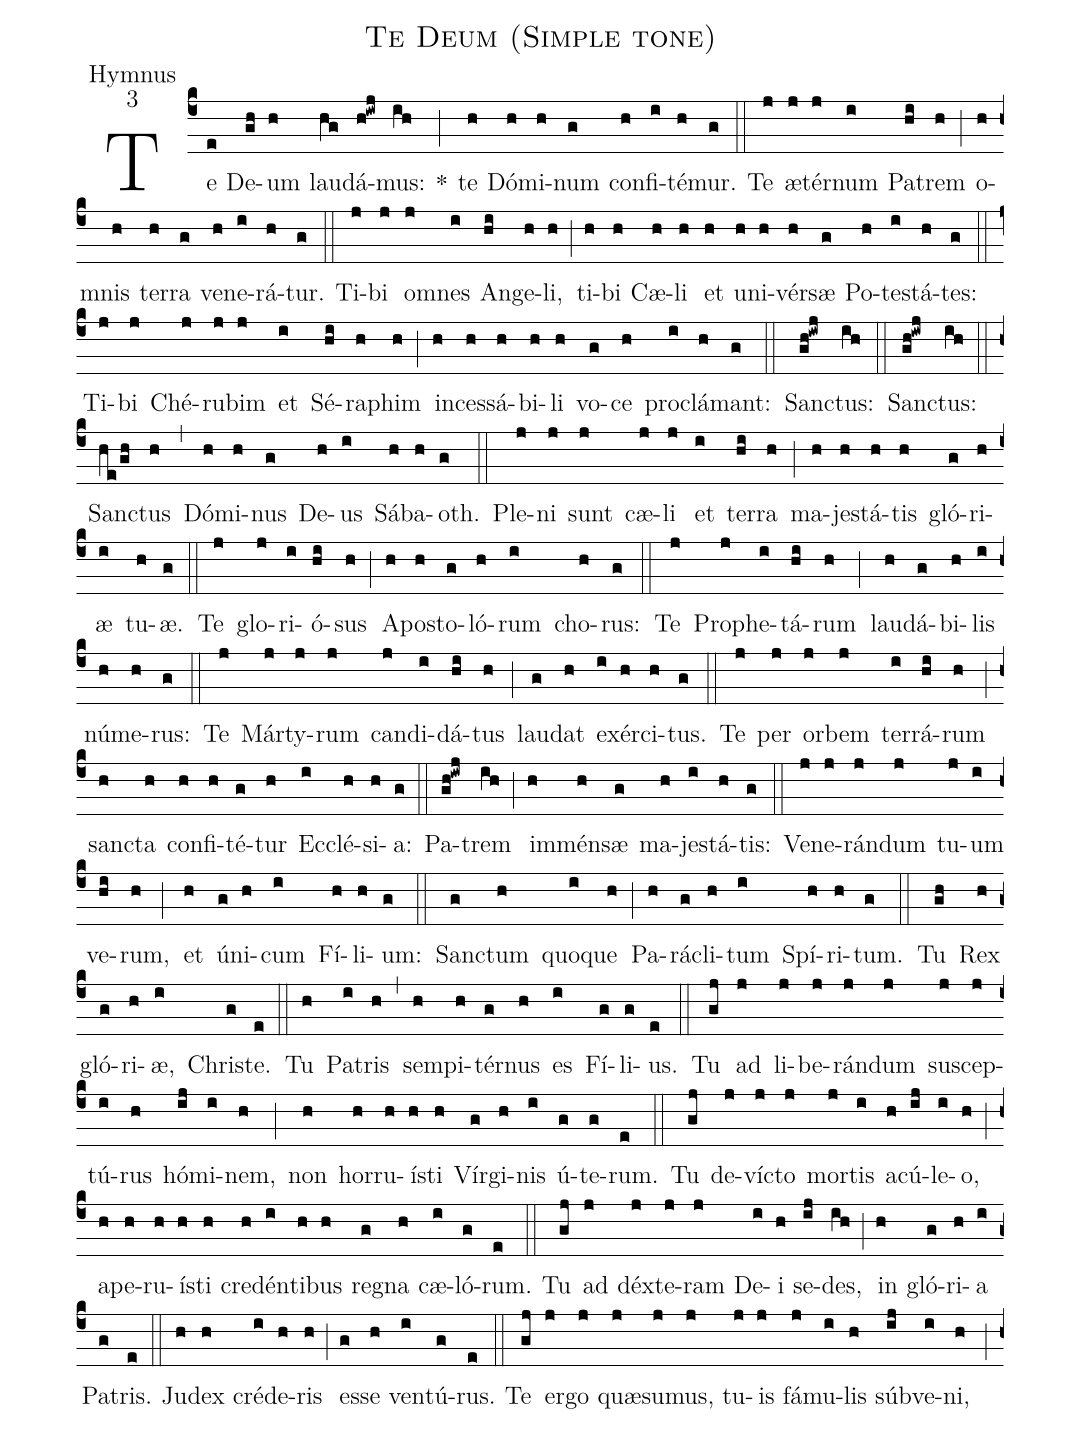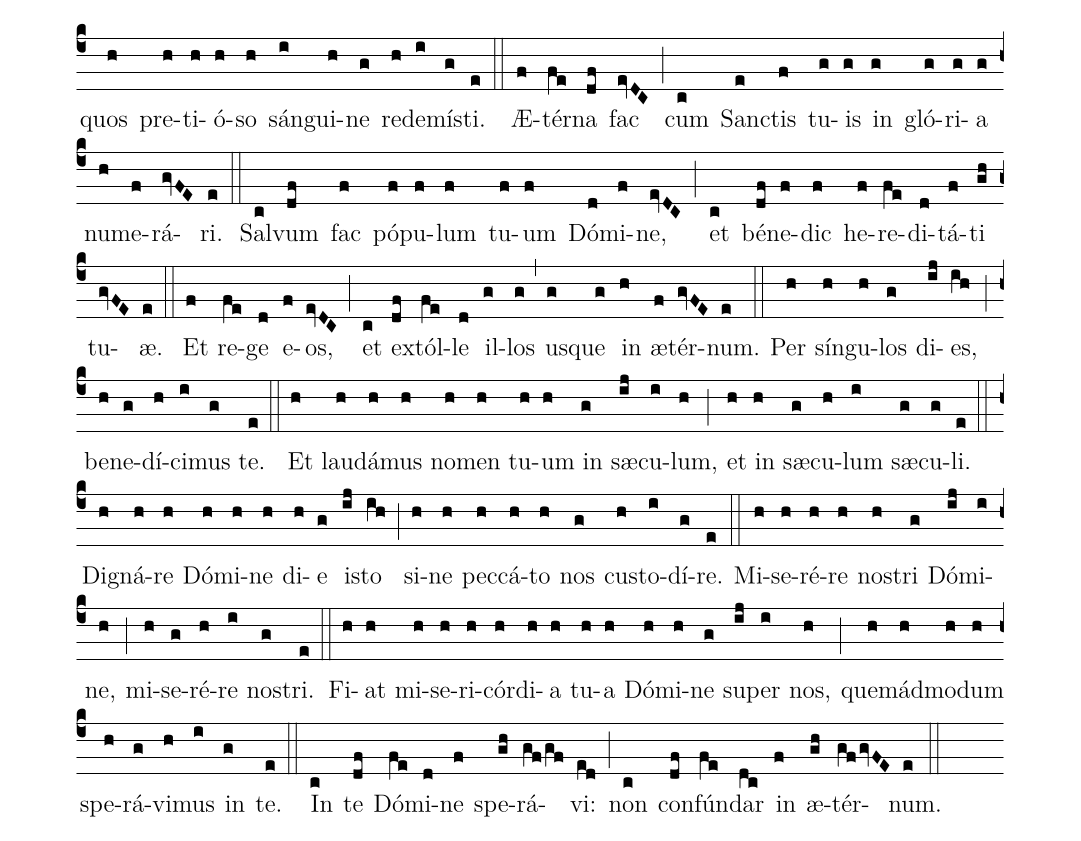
name:Te Deum (Simple tone);
office-part:Hymnus;
mode:3;
%%
(c4)

Te(e) De(gh)um(h) lau(hg)dá(h!iwj)mus:(ih) *(;) te(h) Dó(h)mi(h)num(g) con(h)fi(i)té(h)mur.(g)

(::)

Te(j) æ(j)tér(j)num(i) Pa(hi)trem(h) (;) o(h)mnis(h) ter(h)ra(g) ve(h)ne(i)rá(h)tur.(g)

(::)

Ti(j)bi(j) o(j)mnes(i) An(hi)ge(h)li,(h) (;) ti(h)bi(h) Cæ(h)li(h) et(h) u(h)ni(h)vér(h)sæ(g) Po(h)te(i)stá(h)tes:(g)

(::)

Ti(j)bi(j) Ché(j)ru(j)bim(j) et(i) Sé(hi)ra(h)phim(h) (;) in(h)ces(h)sá(h)bi(h)li(h) vo(g)ce(h) pro(i)clá(h)mant:(g)

(::)

San(gh!iwj)ctus:(ih) (::) San(gh!iwj)ctus:(ih) (::) San(he/gh)ctus(h) (,) Dó(h)mi(h)nus(g) De(h)us(i) Sá(h)ba(h)oth.(g)

(::)

Ple(j)ni(j) sunt(j) cæ(j)li(j) et(i) ter(hi)ra(h) (;) ma(h)jes(h)tá(h)tis(h) gló(g)ri(h)æ(i) tu(h)æ.(g)

(::)

Te(j) glo(j)ri(i)ó(hi)sus(h) (;) A(h)po(h)sto(g)ló(h)rum(i) cho(h)rus:(g)

(::)

Te(j) Pro(j)phe(i)tá(hi)rum(h) (;) lau(h)dá(g)bi(h)lis(i) nú(h)me(h)rus:(g)

(::)

Te(j) Már(j)ty(j)rum(j) can(j)di(i)dá(hi)tus(h) (;) lau(g)dat(h) ex(i)ér(h)ci(h)tus.(g)

(::)

Te(j) per(j) or(j)bem(j) ter(i)rá(hi)rum(h) (;) san(h)cta(h) con(h)fi(h)té(g)tur(h) Ec(i)clé(h)si(h)a:(g)

(::)

Pa(gh!iwj)trem(ih) (;) im(h)mén(h)sæ(g) ma(h)jes(i)tá(h)tis:(g)

(::)

Ve(j)ne(j)rán(j)dum(j) tu(j)um(i) ve(hi)rum,(h) (;) et(h) ú(g)ni(h)cum(i) Fí(h)li(h)um:(g)

(::)

San(g)ctum(h) quo(i)que(h) (;) Pa(h)rá(g)cli(h)tum(i) Spí(h)ri(h)tum.(g)

(::)

Tu(gh) Rex(h) gló(g)ri(h)æ,(i) Chri(g)ste.(e)

(::)

Tu(h) Pa(i)tris(h) (,) sem(h)pi(h)tér(g)nus(h) es(i) Fí(g)li(g)us.(e)

(::)

Tu(gj) ad(j) li(j)be(j)rán(j)dum(j) su(j)scep(j)tú(i)rus(h) hó(ij)mi(i)nem,(h) (;) non(h) hor(h)ru(h)í(h)sti(h) Vír(g)gi(h)nis(i) ú(g)te(g)rum.(e)

(::)

Tu(gj) de(j)ví(j)cto(j) mor(j)tis(i) a(h)cú(ij)le(i)o,(h) (;) a(h)pe(h)ru(h)í(h)sti(h) cre(h)dén(i)ti(h)bus(h) re(g)gna(h) cæ(i)ló(g)rum.(e)

(::)

Tu(gj) ad(j) déx(j)te(j)ram(j) De(i)i(h) se(ij)des,(ih) (;) in(h) gló(g)ri(h)a(i) Pa(g)tris.(e)

(::)

Ju(h)dex(h) cré(i)de(h)ris(h) (;) es(g)se(h) ven(i)tú(g)rus.(e)

(::)

Te(gj) er(j)go(j) qu<sp>æ</sp>(j)su(j)mus,(j) tu(j)is(j) fá(j)mu(i)lis(h) súb(ij)ve(i)ni,(h) (;) quos(h) pre(h)ti(h)ó(h)so(h) sán(i)gui(h)ne(g) re(h)de(i)mí(g)sti.(e)

(::)

Æ(f)tér(fe)na(df) fac(evDC) (;) cum(c) San(e)ctis(f) tu(g)is(g) in(g) gló(g)ri(g)a(g) nu(h)me(f)rá(gvFE)ri.(e)

(::)

Sal(c)vum(df) fac(f) pó(f)pu(f)lum(f) tu(f)um(f) Dó(d)mi(f)ne,(evDC) (;) et(c) bé(df)ne(f)dic(f) he(f)re(fe)di(d)tá(f)ti(gh) tu(gvFE)æ.(e)

(::)

Et(f) re(fe)ge(d) e(f)os,(evDC) (;) et(c) ex(df)tól(fe)le(d) il(g)los(g) (,) us(g)que(g) in(h) æ(f)tér(gvFE)num.(e)

(::)

Per(h) sín(h)gu(h)los(g) di(ij)es,(ih) (;) be(h)ne(g)dí(h)ci(i)mus(g) te.(e)

(::)

Et(h) lau(h)dá(h)mus(h) no(h)men(h) tu(h)um(h) in(g) s<sp>æ</sp>(ij)cu(i)lum,(h) (;) et(h) in(h) s<sp>æ</sp>(g)cu(h)lum(i) s<sp>æ</sp>(g)cu(g)li.(e)

(::)

Di(h)gná(h)re(h) Dó(h)mi(h)ne(h) di(h)e(g) i(ij)sto(ih) (;) si(h)ne(h) pec(h)cá(h)to(h) nos(g) cu(h)sto(i)dí(g)re.(e)

(::)

Mi(h)se(h)ré(h)re(h) no(h)stri(g) Dó(ij)mi(i)ne,(h) (;) mi(h)se(g)ré(h)re(i) no(g)stri.(e)

(::)

Fi(h)at(h) mi(h)se(h)ri(h)cór(h)di(h)a(h) tu(h)a(h) Dó(h)mi(h)ne(g) su(ij)per(i) nos,(h) (;) que(h)mád(h)mo(h)dum(h) spe(h)rá(g)vi(h)mus(i) in(g) te.(e)

(::)

In(c) te(df) Dó(fe)mi(d)ne(f) spe(gh)rá(gf/gf)vi:(ed) (;) non(c) con(df)fún(fe)dar(dc) in(f) æ(gh)tér(gfgvFE)num.(e)

(::)
